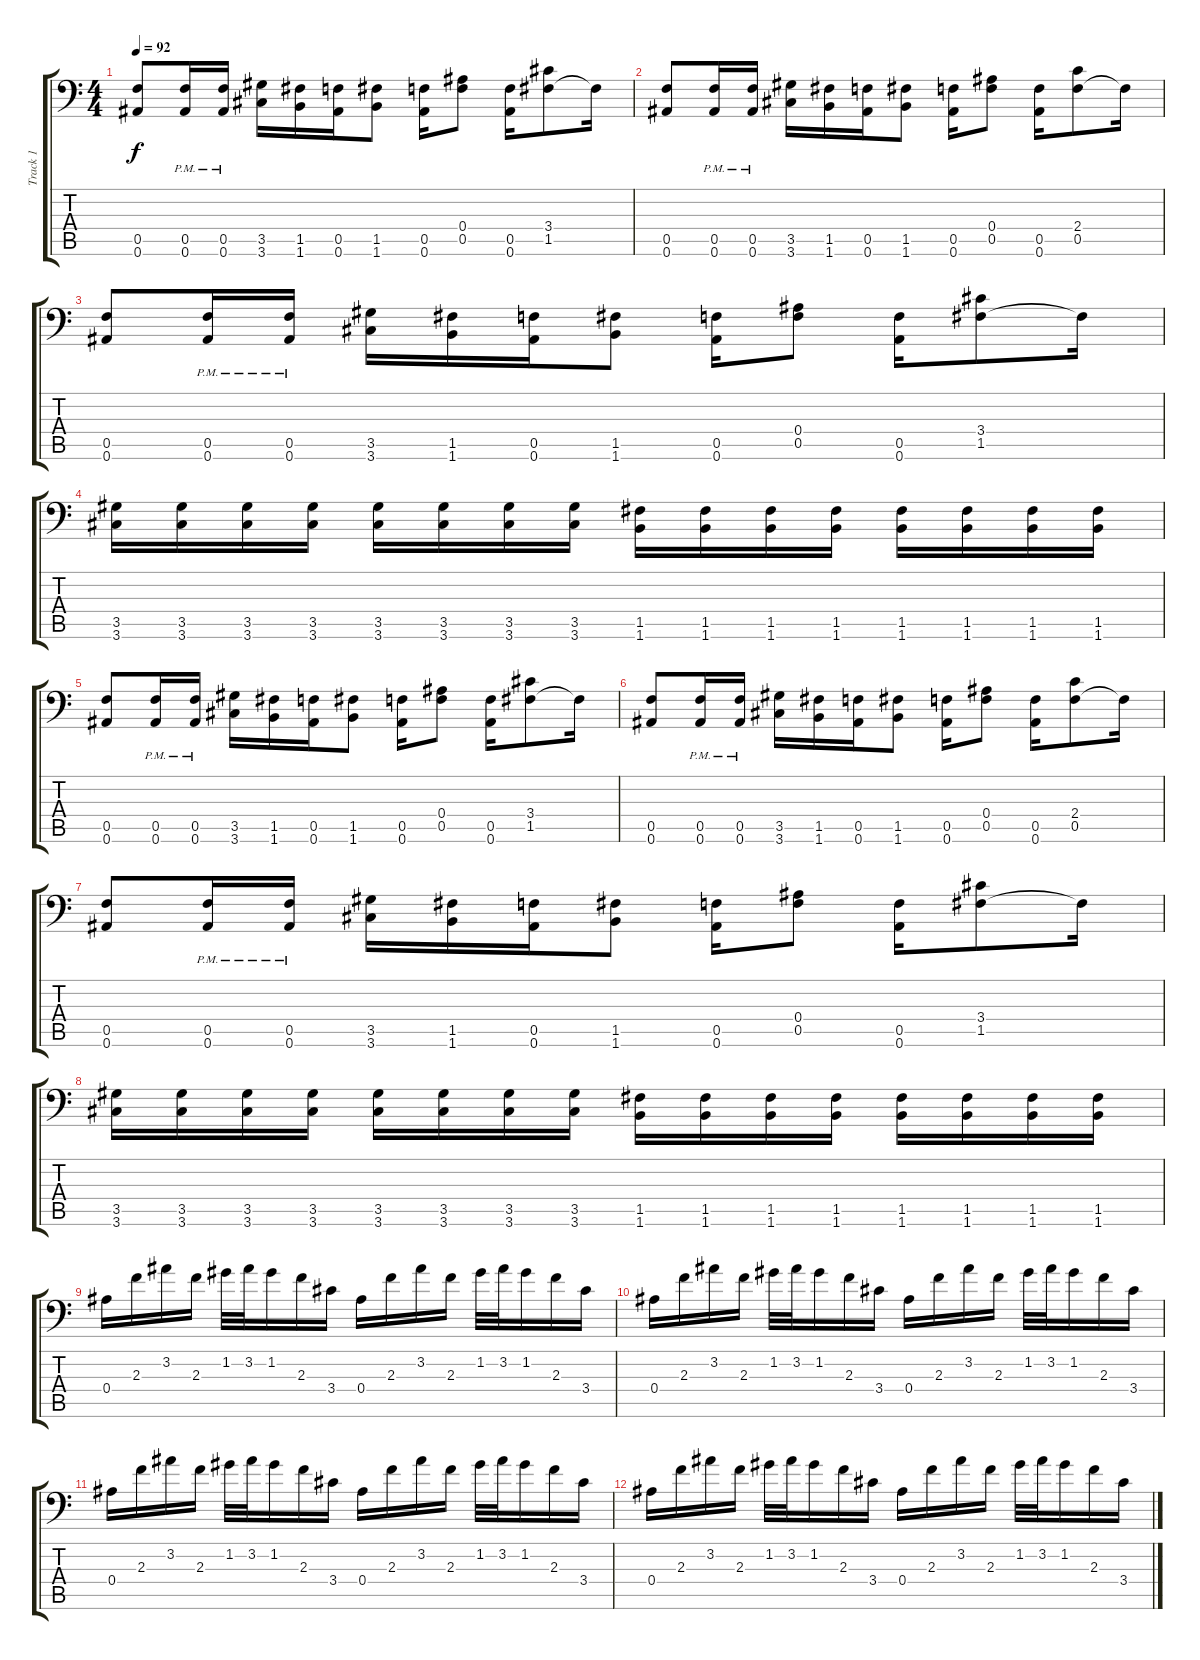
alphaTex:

\track ("Track 1" "Track 1") {instrument distortionguitar}
\staff {score tabs}
\tuning (C4 G3 Eb3 Bb2 F2 Bb1) {hide}
\ts (4 4)
\tempo 92
\clef f4
\ks c
(0.5 0.6).8{dy f} (0.5{pm} 0.6{pm}).16 (0.5{pm} 0.6{pm}).16 (3.5 3.6).16 (1.5 1.6).16 (0.5 0.6).16 (1.5 1.6).8 (0.5 0.6).16 (0.4 0.5).8 (0.5 0.6).16 (3.4 1.5).8 1.5{t}.16 |
(0.5 0.6).8 (0.5{pm} 0.6{pm}).16 (0.5{pm} 0.6{pm}).16 (3.5 3.6).16 (1.5 1.6).16 (0.5 0.6).16 (1.5 1.6).8 (0.5 0.6).16 (0.4 0.5).8 (0.5 0.6).16 (2.4 0.5).8 0.5{t}.16 |
(0.5 0.6).8 (0.5{pm} 0.6{pm}).16 (0.5{pm} 0.6{pm}).16 (3.5 3.6).16 (1.5 1.6).16 (0.5 0.6).16 (1.5 1.6).8 (0.5 0.6).16 (0.4 0.5).8 (0.5 0.6).16 (3.4 1.5).8 1.5{t}.16 |
(3.5 3.6).16 (3.5 3.6).16 (3.5 3.6).16 (3.5 3.6).16 (3.5 3.6).16 (3.5 3.6).16 (3.5 3.6).16 (3.5 3.6).16 (1.5 1.6).16 (1.5 1.6).16 (1.5 1.6).16 (1.5 1.6).16 (1.5 1.6).16 (1.5 1.6).16 (1.5 1.6).16 (1.5 1.6).16 |
(0.5 0.6).8 (0.5{pm} 0.6{pm}).16 (0.5{pm} 0.6{pm}).16 (3.5 3.6).16 (1.5 1.6).16 (0.5 0.6).16 (1.5 1.6).8 (0.5 0.6).16 (0.4 0.5).8 (0.5 0.6).16 (3.4 1.5).8 1.5{t}.16 |
(0.5 0.6).8 (0.5{pm} 0.6{pm}).16 (0.5{pm} 0.6{pm}).16 (3.5 3.6).16 (1.5 1.6).16 (0.5 0.6).16 (1.5 1.6).8 (0.5 0.6).16 (0.4 0.5).8 (0.5 0.6).16 (2.4 0.5).8 0.5{t}.16 |
(0.5 0.6).8 (0.5{pm} 0.6{pm}).16 (0.5{pm} 0.6{pm}).16 (3.5 3.6).16 (1.5 1.6).16 (0.5 0.6).16 (1.5 1.6).8 (0.5 0.6).16 (0.4 0.5).8 (0.5 0.6).16 (3.4 1.5).8 1.5{t}.16 |
(3.5 3.6).16 (3.5 3.6).16 (3.5 3.6).16 (3.5 3.6).16 (3.5 3.6).16 (3.5 3.6).16 (3.5 3.6).16 (3.5 3.6).16 (1.5 1.6).16 (1.5 1.6).16 (1.5 1.6).16 (1.5 1.6).16 (1.5 1.6).16 (1.5 1.6).16 (1.5 1.6).16 (1.5 1.6).16 |
0.4.16 2.3.16 3.2.16 2.3.16 1.2.32 3.2.32 1.2.16 2.3.16 3.4.16 0.4.16 2.3.16 3.2.16 2.3.16 1.2.32 3.2.32 1.2.16 2.3.16 3.4.16 |
0.4.16 2.3.16 3.2.16 2.3.16 1.2.32 3.2.32 1.2.16 2.3.16 3.4.16 0.4.16 2.3.16 3.2.16 2.3.16 1.2.32 3.2.32 1.2.16 2.3.16 3.4.16 |
0.4.16 2.3.16 3.2.16 2.3.16 1.2.32 3.2.32 1.2.16 2.3.16 3.4.16 0.4.16 2.3.16 3.2.16 2.3.16 1.2.32 3.2.32 1.2.16 2.3.16 3.4.16 |
0.4.16 2.3.16 3.2.16 2.3.16 1.2.32 3.2.32 1.2.16 2.3.16 3.4.16 0.4.16 2.3.16 3.2.16 2.3.16 1.2.32 3.2.32 1.2.16 2.3.16 3.4.16
